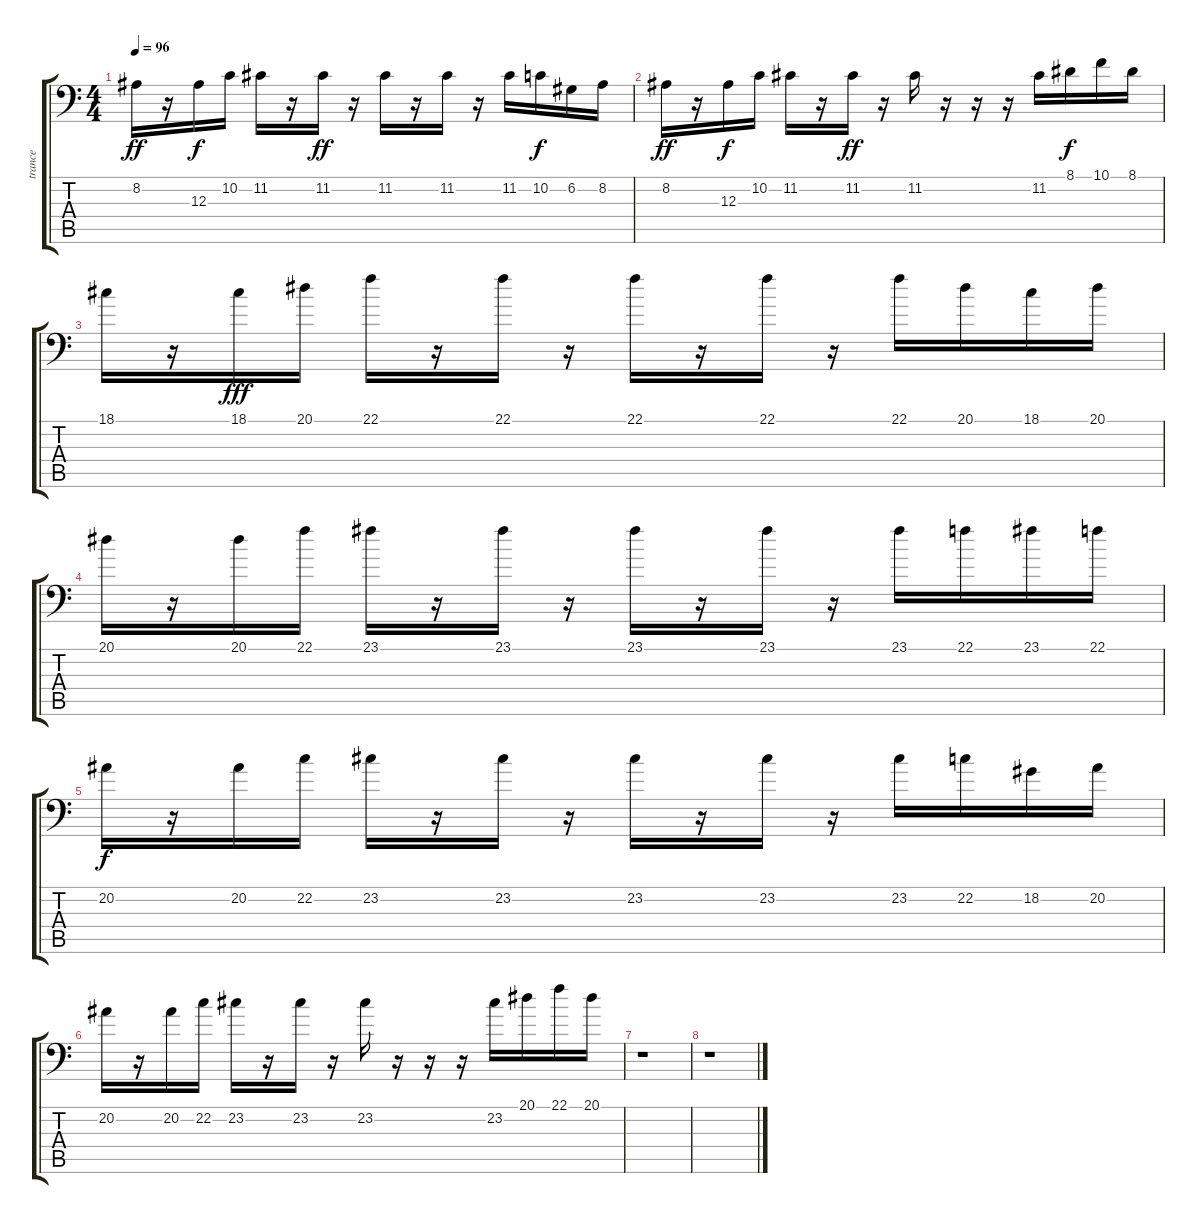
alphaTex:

\track ("trance" "trance") {instrument lead2sawtooth}
\staff {score tabs}
\tuning (G3 D3 Bb2 F2 C2 F1) {hide}
\ts (4 4)
\tempo 96
\clef f4
\ks c
8.2.16{dy ff balance 8} r.16 12.3.16{dy f} 10.2.16 11.2.16 r.16 11.2.16{dy ff balance 1} r.16 11.2.16{balance 15} r.16 11.2.16{balance 1} r.16 11.2.16{balance 8} 10.2.16{dy f} 6.2.16 8.2.16 |
8.2.16{dy ff balance 8} r.16 12.3.16{dy f} 10.2.16 11.2.16 r.16 11.2.16{dy ff balance 1} r.16 11.2.16{balance 15} r.16 r.16 r.16 11.2.16{balance 8} 8.1.16{dy f} 10.1.16 8.1.16 |
18.1.16 r.16 18.1.16{dy fff} 20.1.16 22.1.16 r.16 22.1.16 r.16 22.1.16 r.16 22.1.16 r.16 22.1.16 20.1.16 18.1.16 20.1.16 |
20.1.16 r.16 20.1.16 22.1.16 23.1.16 r.16 23.1.16 r.16 23.1.16 r.16 23.1.16 r.16 23.1.16 22.1.16 23.1.16 22.1.16 |
20.2.16{dy f} r.16 20.2.16 22.2.16 23.2.16 r.16 23.2.16 r.16 23.2.16 r.16 23.2.16 r.16 23.2.16 22.2.16 18.2.16 20.2.16 |
20.2.16 r.16 20.2.16 22.2.16 23.2.16 r.16 23.2.16 r.16 23.2.16 r.16 r.16 r.16 23.2.16 20.1.16 22.1.16 20.1.16 |
r.1 |
r.1
